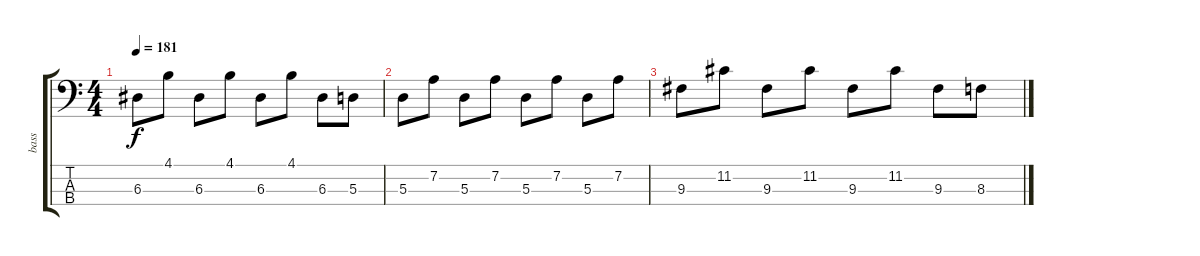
\track ("bass" "bass") {instrument electricbasspick}
\staff {score tabs}
\tuning (G2 D2 A1 E1) {hide}
\ts (4 4)
\tempo 181
\clef f4
\ks c
6.3.8{dy f} 4.1.8 6.3.8 4.1.8 6.3.8 4.1.8 6.3.8 5.3.8 |
5.3.8 7.2.8 5.3.8 7.2.8 5.3.8 7.2.8 5.3.8 7.2.8 |
9.3.8 11.2.8 9.3.8 11.2.8 9.3.8 11.2.8 9.3.8 8.3.8
